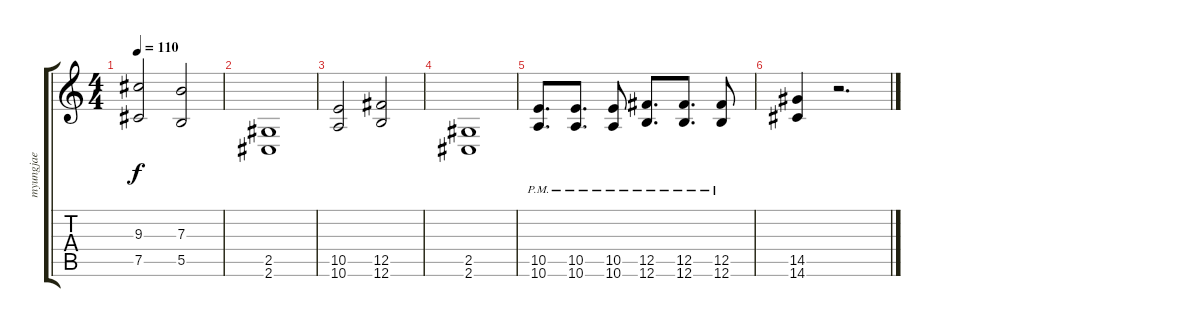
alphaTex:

\track ("myungjae" "myungjae") {instrument distortionguitar}
\staff {score tabs}
\tuning (Db4 Ab3 E3 B2 Gb2 B1) {hide}
\ts (4 4)
\tempo 110
\clef g2
\ks c
(9.3 7.5).2{dy f} (7.3 5.5).2 |
(2.5 2.6).1 |
(10.5 10.6).2 (12.5 12.6).2 |
(2.5 2.6).1 |
(10.5{pm} 10.6{pm}).8{d} (10.5{pm} 10.6{pm}).8{d} (10.5{pm} 10.6{pm}).8 (12.5{pm} 12.6{pm}).8{d} (12.5{pm} 12.6{pm}).8{d} (12.5{pm} 12.6{pm}).8 |
(14.5 14.6).4 r.2{d}
